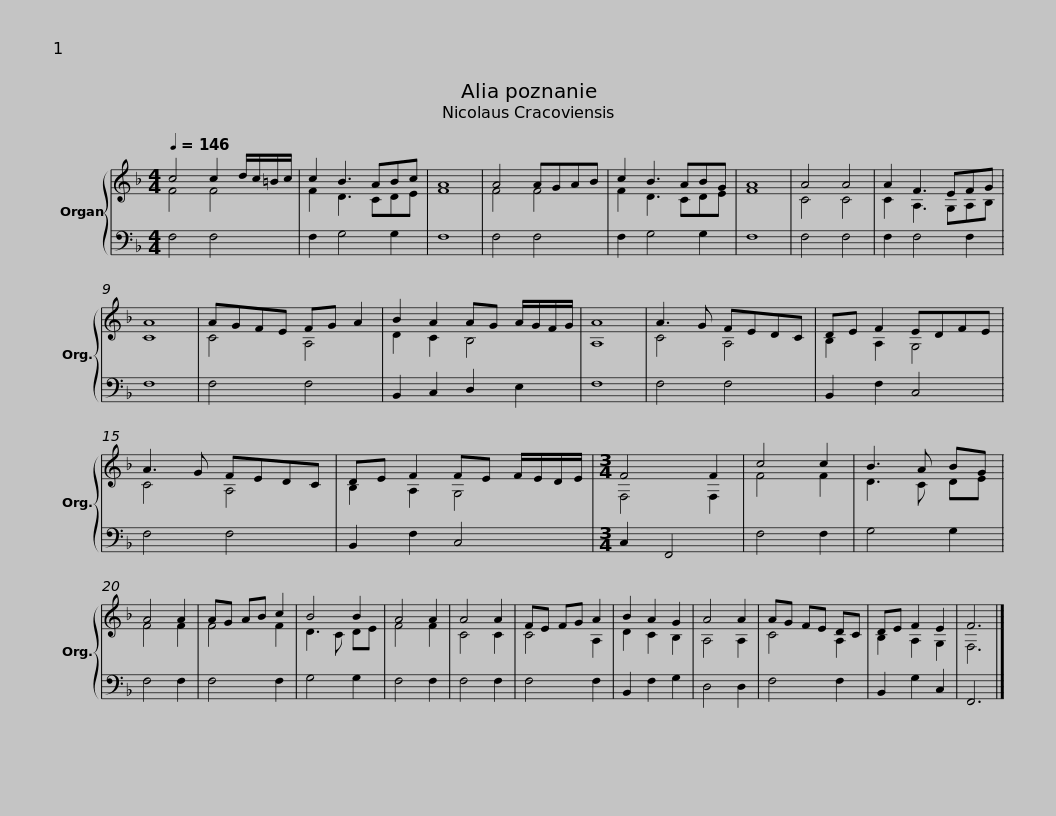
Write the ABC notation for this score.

X:1
%%score { ( 1 2 ) | 3 }
L:1/8
Q:1/4=146
M:4/4
I:linebreak $
K:F
V:1 treble
V:2 treble
V:3 bass
V:1
 c4 c2 d/c/=B/c/ | c2 B3 ABc | A8 | A4 AGAB | c2 B3 ABG | %5
 A8 | A4 A4 | A2 F3 EFG | A8 |$ AGFE FG A2 | %10
 B2 A2 AG A/G/F/G/ | A8 | A3 G FEDC | DE F2 EDFE | A3 G FEDC |$ %15
 DE F2 FE F/E/D/E/ |[M:3/4] F4 F2 | c4 c2 | B3 A BG | A4 A2 | %20
 AG AB c2 | B4 B2 | A4 A2 | A4 A2 | FE FG A2 |$ %25
 B2 A2 G2 | A4 A2 | AG FE DC | DE F2 E2 | F6 |] %30
V:2
 F4 F4 | F2 D3 CDE | F8 | F4 F4 | F2 D3 CDE | %5
 F8 | C4 C4 | C2 A,3 G,A,B, | C8 |$ C4 A,4 | %10
 D2 C2 B,4 | A,8 | C4 A,4 | B,2 A,2 G,4 | C4 A,4 |$ %15
 B,2 A,2 G,4 |[M:3/4] F,4 F,2 | F4 F2 | D3 C DE | F4 F2 | %20
 F4 F2 | D3 C DE | F4 F2 | C4 C2 | C4 A,2 |$ %25
 D2 C2 B,2 | A,4 A,2 | C4 A,2 | B,2 A,2 G,2 | F,6 |] %30
V:3
 F,4 F,4 | F,2 G,4 G,2 | F,8 | F,4 F,4 | F,2 G,4 G,2 | %5
 F,8 | F,4 F,4 | F,2 F,4 F,2 | F,8 |$ F,4 F,4 | %10
 B,,2 C,2 D,2 E,2 | F,8 | F,4 F,4 | B,,2 F,2 C,4 | F,4 F,4 |$ %15
 B,,2 F,2 C,4 |[M:3/4] C,2 F,,4 | F,4 F,2 | G,4 G,2 | F,4 F,2 | %20
 F,4 F,2 | G,4 G,2 | F,4 F,2 | F,4 F,2 | F,4 F,2 |$ %25
 B,,2 F,2 G,2 | D,4 D,2 | F,4 F,2 | B,,2 G,2 C,2 | F,,6 |] %30
